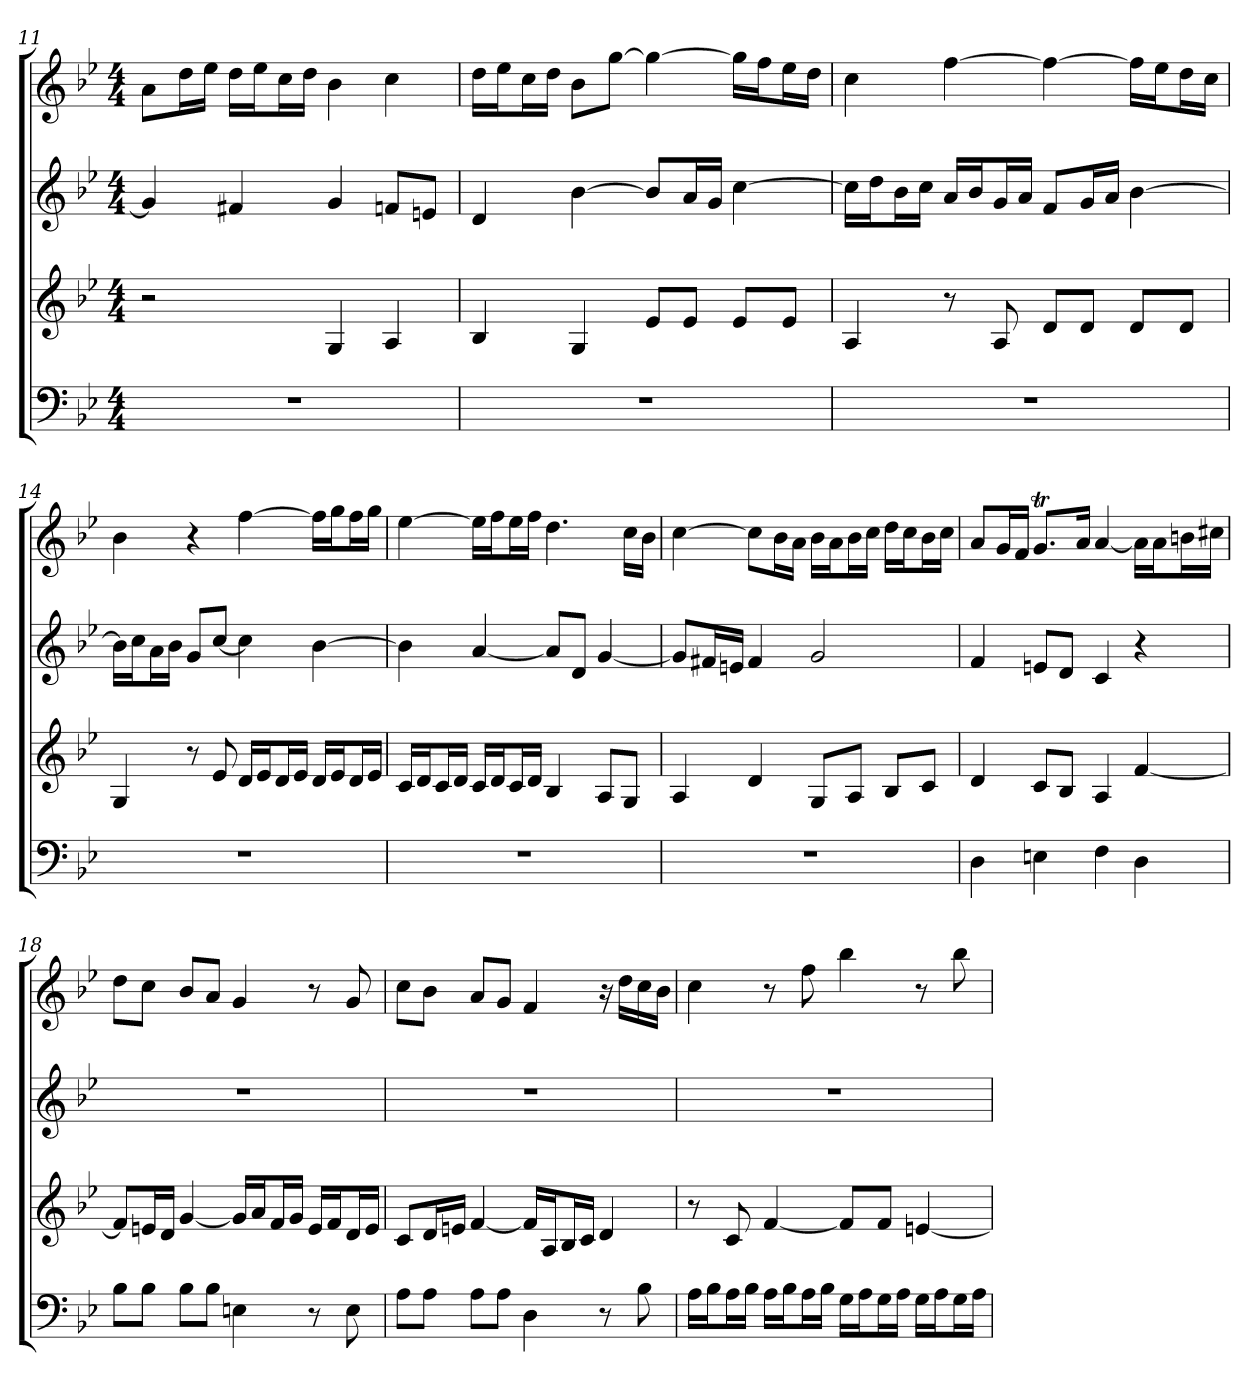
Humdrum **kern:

**kern	**kern	**kern	**kern
*part4	*part3	*part2	*part1
*staff4	*staff3	*staff2	*staff1
*k[b-e-]	*k[b-e-]	*k[b-e-]	*k[b-e-]
*M4/4	*M4/4	*M4/4	*M4/4
=11	=11	=11	=11
1r	2r	4g]	8aL
.	.	.	16ddL
.	.	.	16ee-JJ
.	.	4f#X	16ddLL
.	.	.	16ee-J
.	.	.	16ccL
.	.	.	16ddJJ
.	4G	4g	4b-
.	4A	8fnL	4cc
.	.	8enJ	.
=12	=12	=12	=12
1r	4B-	4d	16ddLL
.	.	.	16ee-J
.	.	.	16ccL
.	.	.	16ddJJ
.	4G	[4b-	8b-L
.	.	.	[8ggJ
.	8e-L	8b-L]	4gg_
.	8e-J	16aL	.
.	.	16gJJ	.
.	8e-L	[4cc	16ggLL]
.	.	.	16ffJ
.	8e-J	.	16ee-L
.	.	.	16ddJJ
=13	=13	=13	=13
1r	4A	16ccLL]	4cc
.	.	16ddJ	.
.	.	16b-L	.
.	.	16ccJJ	.
.	8r	16aLL	[4ff
.	.	16b-J	.
.	8A	16gL	.
.	.	16aJJ	.
.	8dL	8fL	4ff_
.	8dJ	16gL	.
.	.	16aJJ	.
.	8dL	[4b-	16ffLL]
.	.	.	16ee-J
.	8dJ	.	16ddL
.	.	.	16ccJJ
=14	=14	=14	=14
1r	4G	16b-LL]	4b-
.	.	16ccJ	.
.	.	16aL	.
.	.	16b-JJ	.
.	8r	8gL	4r
.	8e-	[8ccJ	.
.	16dLL	4cc]	[4ff
.	16e-J	.	.
.	16dL	.	.
.	16e-JJ	.	.
.	16dLL	[4b-	16ffLL]
.	16e-J	.	16ggJ
.	16dL	.	16ffL
.	16e-JJ	.	16ggJJ
=15	=15	=15	=15
1r	16cLL	4b-]	[4ee-
.	16dJ	.	.
.	16cL	.	.
.	16dJJ	.	.
.	16cLL	[4a	16ee-LL]
.	16dJ	.	16ffJ
.	16cL	.	16ee-L
.	16dJJ	.	16ffJJ
.	4B-	8aL]	4.dd
.	.	8dJ	.
.	8AL	[4g	.
.	8GJ	.	16ccLL
.	.	.	16b-JJ
=16	=16	=16	=16
1r	4A	8gL]	[4cc
.	.	16f#XL	.
.	.	16enJJ	.
.	4d	4f#	8ccL]
.	.	.	16b-L
.	.	.	16aJJ
.	8GL	2g	16b-LL
.	.	.	16aJ
.	8AJ	.	16b-L
.	.	.	16ccJJ
.	8B-L	.	16ddLL
.	.	.	16ccJ
.	8cJ	.	16b-L
.	.	.	16ccJJ
=17	=17	=17	=17
4D	4d	4f	8aL
.	.	.	16gL
.	.	.	16fJJ
4En	8cL	8enL	8.gTL
.	8B-J	8dJ	.
.	.	.	16aJk
4F	4A	4c	[4a
4D	[4f	4r	16aLL]
.	.	.	16aJ
.	.	.	16bnL
.	.	.	16cc#XJJ
=18	=18	=18	=18
8B-L	8fL]	1r	8ddL
8B-J	16enL	.	8ccJ
.	16dJJ	.	.
8B-L	[4g	.	8b-L
8B-J	.	.	8aJ
4En	16gLL]	.	4g
.	16aJ	.	.
.	16fL	.	.
.	16gJJ	.	.
8r	16eLL	.	8r
.	16fJ	.	.
8E	16dL	.	8g
.	16eJJ	.	.
=19	=19	=19	=19
8AL	8cL	1r	8ccL
8AJ	16dL	.	8b-J
.	16enJJ	.	.
8AL	[4f	.	8aL
8AJ	.	.	8gJ
4D	16fLL]	.	4f
.	16AJ	.	.
.	16B-L	.	.
.	16cJJ	.	.
8r	4d	.	16r
.	.	.	16ddLL
8B-	.	.	16cc
.	.	.	16b-JJ
=20	=20	=20	=20
16ALL	8r	1r	4cc
16B-J	.	.	.
16AL	8c	.	.
16B-JJ	.	.	.
16ALL	[4f	.	8r
16B-J	.	.	.
16AL	.	.	8ff
16B-JJ	.	.	.
16GLL	8fL]	.	4bb-
16AJ	.	.	.
16GL	8fJ	.	.
16AJJ	.	.	.
16GLL	[4en	.	8r
16AJ	.	.	.
16GL	.	.	8bb-
16AJJ	.	.	.
=	=	=	=
*-	*-	*-	*-
